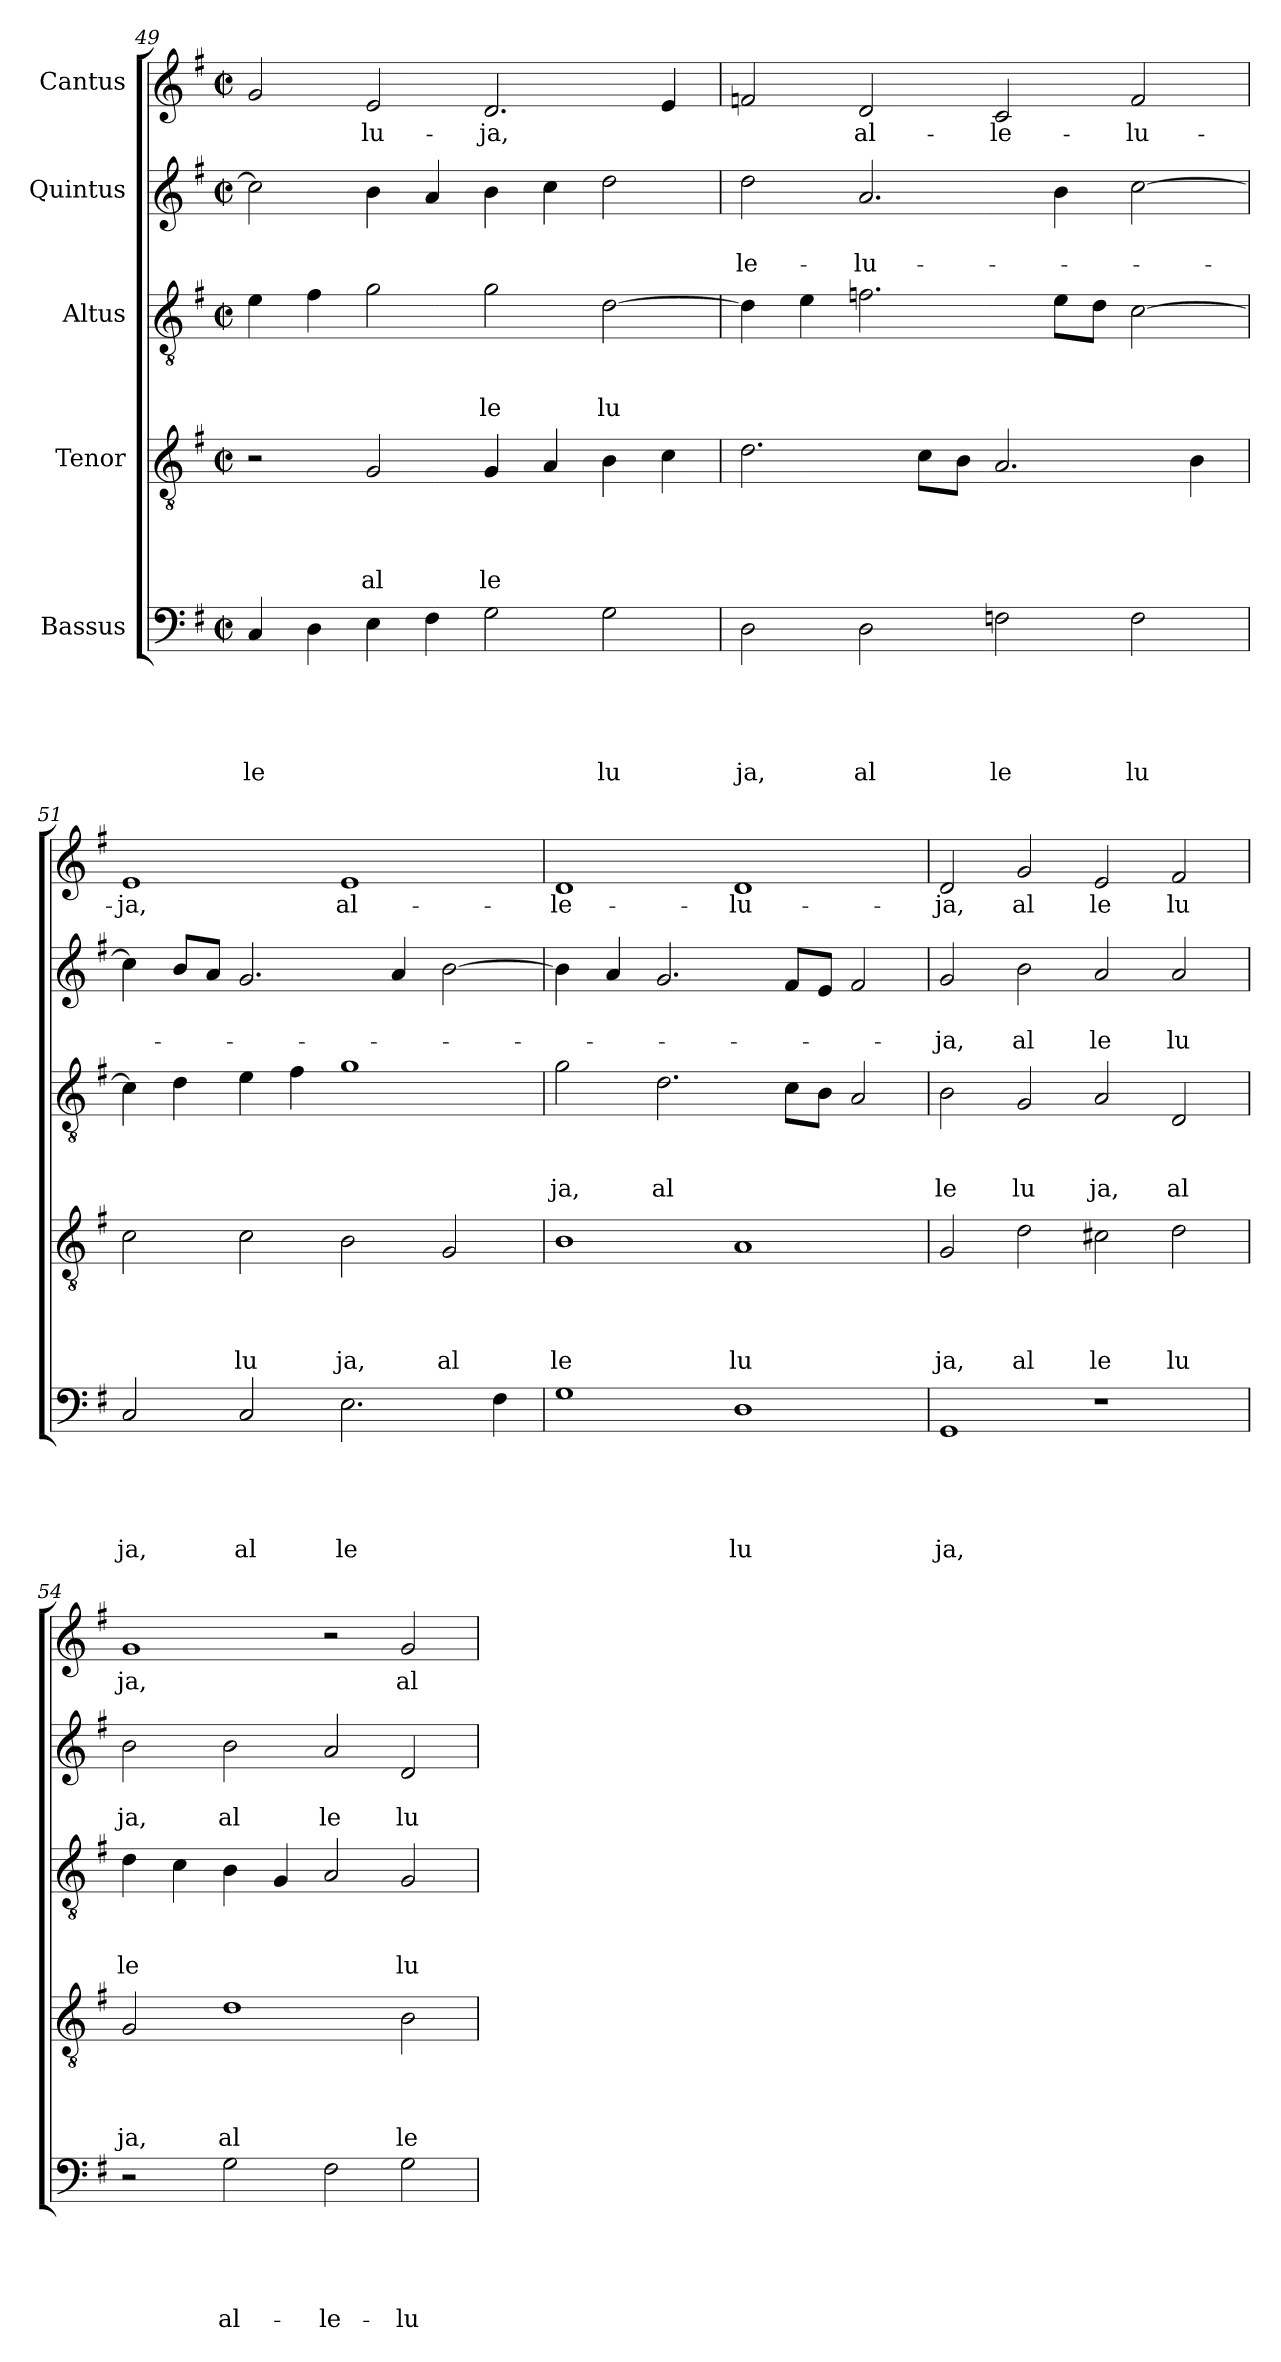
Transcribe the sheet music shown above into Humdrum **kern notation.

**kern	**text	**text	**text	**text	**text	**kern	**text	**text	**text	**text	**kern	**text	**text	**text	**kern	**text	**text	**kern	**text
*part5	*part5	*part5	*part5	*part5	*part5	*part4	*part4	*part4	*part4	*part4	*part3	*part3	*part3	*part3	*part2	*part2	*part2	*part1	*part1
*staff5	*staff5	*staff5	*staff5	*staff5	*staff5	*staff4	*staff4	*staff4	*staff4	*staff4	*staff3	*staff3	*staff3	*staff3	*staff2	*staff2	*staff2	*staff1	*staff1
*I"Bassus	*	*	*	*	*	*I"Tenor	*	*	*	*	*I"Altus	*	*	*	*I"Quintus	*	*	*I"Cantus	*
*clefF4	*	*	*	*	*	*clefGv2	*	*	*	*	*clefGv2	*	*	*	*clefG2	*	*	*clefG2	*
*k[f#]	*	*	*	*	*	*k[f#]	*	*	*	*	*k[f#]	*	*	*	*k[f#]	*	*	*k[f#]	*
*G:	*	*	*	*	*	*G:	*	*	*	*	*G:	*	*	*	*G:	*	*	*G:	*
*M2/2	*	*	*	*	*	*M2/2	*	*	*	*	*M2/2	*	*	*	*M2/2	*	*	*M2/2	*
*met(c|)	*	*	*	*	*	*met(c|)	*	*	*	*	*met(c|)	*	*	*	*met(c|)	*	*	*met(c|)	*
=49	=49	=49	=49	=49	=49	=49	=49	=49	=49	=49	=49	=49	=49	=49	=49	=49	=49	=49	=49
!	!	!	!	!	!LO:LY:b	!	!	!	!	!	!	!	!	!	!	!	!	!	!
4C/	.	.	.	.	le	2r	.	.	.	.	4e\	.	.	.	2cc\]	.	.	2g/	.
4D\	.	.	.	.	.	.	.	.	.	.	4f#\	.	.	.	.	.	.	.	.
!	!	!	!	!	!	!	!	!	!	!LO:LY:b	!	!	!	!	!	!	!	!	!LO:LY:b
4E\	.	.	.	.	.	2G/	.	.	.	al	2g\	.	.	.	4b\	.	.	2e/	-lu-
4F#\	.	.	.	.	.	.	.	.	.	.	.	.	.	.	4a/	.	.	.	.
!	!	!	!	!	!	!	!	!	!	!LO:LY:b	!	!	!	!LO:LY:b	!	!	!	!	!LO:LY:b
2G\	.	.	.	.	.	4G/	.	.	.	le	2g\	.	.	le	4b\	.	.	2.d/	-ja,
.	.	.	.	.	.	4A/	.	.	.	.	.	.	.	.	4cc\	.	.	.	.
!	!	!	!	!	!LO:LY:b	!	!	!	!	!	!	!	!	!LO:LY:b	!	!	!	!	!
2G\	.	.	.	.	lu	4B\	.	.	.	.	[>2d\	.	.	lu	2dd\	.	.	.	.
.	.	.	.	.	.	4c\	.	.	.	.	.	.	.	.	.	.	.	4e/	.
=50	=50	=50	=50	=50	=50	=50	=50	=50	=50	=50	=50	=50	=50	=50	=50	=50	=50	=50	=50
!	!	!	!	!	!LO:LY:b	!	!	!	!	!	!	!	!	!	!	!	!LO:LY:b	!	!
2D\	.	.	.	.	ja,	2.d\	.	.	.	.	4d\]	.	.	.	2dd\	.	-le-	2fn/	.
.	.	.	.	.	.	.	.	.	.	.	4e\	.	.	.	.	.	.	.	.
!	!	!	!	!	!LO:LY:b	!	!	!	!	!	!	!	!	!	!	!	!LO:LY:b	!	!LO:LY:b
2D\	.	.	.	.	al	.	.	.	.	.	2.fn\	.	.	.	2.a/	.	-lu-	2d/	al-
.	.	.	.	.	.	8c\L	.	.	.	.	.	.	.	.	.	.	.	.	.
.	.	.	.	.	.	8B\J	.	.	.	.	.	.	.	.	.	.	.	.	.
!	!	!	!	!	!LO:LY:b	!	!	!	!	!	!	!	!	!	!	!	!	!	!LO:LY:b
2Fn\	.	.	.	.	le	2.A/	.	.	.	.	.	.	.	.	.	.	.	2c/	-le-
.	.	.	.	.	.	.	.	.	.	.	8e\L	.	.	.	4b\	.	.	.	.
.	.	.	.	.	.	.	.	.	.	.	8d\J	.	.	.	.	.	.	.	.
!	!	!	!	!	!LO:LY:b	!	!	!	!	!	!	!	!	!	!	!	!	!	!LO:LY:b
2F\	.	.	.	.	lu	.	.	.	.	.	[>2c\	.	.	.	[>2cc\	.	.	2f/	-lu-
.	.	.	.	.	.	4B\	.	.	.	.	.	.	.	.	.	.	.	.	.
=51	=51	=51	=51	=51	=51	=51	=51	=51	=51	=51	=51	=51	=51	=51	=51	=51	=51	=51	=51
!	!	!	!	!	!LO:LY:b	!	!	!	!	!	!	!	!	!	!	!	!	!	!LO:LY:b
2C/	.	.	.	.	ja,	2c\	.	.	.	.	4c\]	.	.	.	4cc\]	.	.	1e	-ja,
.	.	.	.	.	.	.	.	.	.	.	4d\	.	.	.	8b/L	.	.	.	.
.	.	.	.	.	.	.	.	.	.	.	.	.	.	.	8a/J	.	.	.	.
!	!	!	!	!	!LO:LY:b	!	!	!	!	!LO:LY:b	!	!	!	!	!	!	!	!	!
2C/	.	.	.	.	al	2c\	.	.	.	lu	4e\	.	.	.	2.g/	.	.	.	.
.	.	.	.	.	.	.	.	.	.	.	4f#\	.	.	.	.	.	.	.	.
!	!	!	!	!	!LO:LY:b	!	!	!	!	!LO:LY:b	!	!	!	!	!	!	!	!	!LO:LY:b
2.E\	.	.	.	.	le	2B\	.	.	.	ja,	1g	.	.	.	.	.	.	1e	al-
.	.	.	.	.	.	.	.	.	.	.	.	.	.	.	4a/	.	.	.	.
!	!	!	!	!	!	!	!	!	!	!LO:LY:b	!	!	!	!	!	!	!	!	!
.	.	.	.	.	.	2G/	.	.	.	al	.	.	.	.	[>2b\	.	.	.	.
4F#\	.	.	.	.	.	.	.	.	.	.	.	.	.	.	.	.	.	.	.
=52	=52	=52	=52	=52	=52	=52	=52	=52	=52	=52	=52	=52	=52	=52	=52	=52	=52	=52	=52
!	!	!	!	!	!	!	!	!	!	!LO:LY:b	!	!	!	!LO:LY:b	!	!	!	!	!LO:LY:b
1G	.	.	.	.	.	1B	.	.	.	le	2g\	.	.	ja,	4b\]	.	.	1d	-le-
.	.	.	.	.	.	.	.	.	.	.	.	.	.	.	4a/	.	.	.	.
!	!	!	!	!	!	!	!	!	!	!	!	!	!	!LO:LY:b	!	!	!	!	!
.	.	.	.	.	.	.	.	.	.	.	2.d\	.	.	al	2.g/	.	.	.	.
!	!	!	!	!	!LO:LY:b	!	!	!	!	!LO:LY:b	!	!	!	!	!	!	!	!	!LO:LY:b
1D	.	.	.	.	lu	1A	.	.	.	lu	.	.	.	.	.	.	.	1d	-lu-
.	.	.	.	.	.	.	.	.	.	.	8c\L	.	.	.	8f#/L	.	.	.	.
.	.	.	.	.	.	.	.	.	.	.	8B\J	.	.	.	8e/J	.	.	.	.
.	.	.	.	.	.	.	.	.	.	.	2A/	.	.	.	2f#/	.	.	.	.
!!LO:LB:g=z
=53	=53	=53	=53	=53	=53	=53	=53	=53	=53	=53	=53	=53	=53	=53	=53	=53	=53	=53	=53
!	!	!	!	!	!LO:LY:b	!	!	!	!	!LO:LY:b	!	!	!	!LO:LY:b	!	!	!LO:LY:b	!	!LO:LY:b
1GG	.	.	.	.	ja,	2G/	.	.	.	ja,	2B\	.	.	le	2g/	.	-ja,	2d/	-ja,
!	!	!	!	!	!	!	!	!	!	!LO:LY:b	!	!	!	!LO:LY:b	!	!	!LO:LY:b	!	!LO:LY:b
.	.	.	.	.	.	2d\	.	.	.	al	2G/	.	.	lu	2b\	.	al	2g/	al
!	!	!	!	!	!	!	!	!	!	!LO:LY:b	!	!	!	!LO:LY:b	!	!	!LO:LY:b	!	!LO:LY:b
1r	.	.	.	.	.	2c#X\	.	.	.	le	2A/	.	.	ja,	2a/	.	le	2e/	le
!	!	!	!	!	!	!	!	!	!	!LO:LY:b	!	!	!	!LO:LY:b	!	!	!LO:LY:b	!	!LO:LY:b
.	.	.	.	.	.	2d\	.	.	.	lu	2D/	.	.	al	2a/	.	lu	2f#/	lu
=54	=54	=54	=54	=54	=54	=54	=54	=54	=54	=54	=54	=54	=54	=54	=54	=54	=54	=54	=54
!	!	!	!	!	!	!	!	!	!	!LO:LY:b	!	!	!	!LO:LY:b	!	!	!LO:LY:b	!	!LO:LY:b
2r	.	.	.	.	.	2G/	.	.	.	ja,	4d\	.	.	le	2b\	.	ja,	1g	ja,
.	.	.	.	.	.	.	.	.	.	.	4c\	.	.	.	.	.	.	.	.
!	!	!	!	!	!LO:LY:b	!	!	!	!	!LO:LY:b	!	!	!	!	!	!	!LO:LY:b	!	!
2G\	.	.	.	.	al-	1d	.	.	.	al	4B\	.	.	.	2b\	.	al	.	.
.	.	.	.	.	.	.	.	.	.	.	4G/	.	.	.	.	.	.	.	.
!	!	!	!	!	!LO:LY:b	!	!	!	!	!	!	!	!	!	!	!	!LO:LY:b	!	!
2F#\	.	.	.	.	-le-	.	.	.	.	.	2A/	.	.	.	2a/	.	le	2r	.
!	!	!	!	!	!LO:LY:b	!	!	!	!	!LO:LY:b	!	!	!	!LO:LY:b	!	!	!LO:LY:b	!	!LO:LY:b
2G\	.	.	.	.	-lu-	2B\	.	.	.	le	2G/	.	.	lu	2d/	.	lu	2g/	al
=	=	=	=	=	=	=	=	=	=	=	=	=	=	=	=	=	=	=	=
*-	*-	*-	*-	*-	*-	*-	*-	*-	*-	*-	*-	*-	*-	*-	*-	*-	*-	*-	*-
